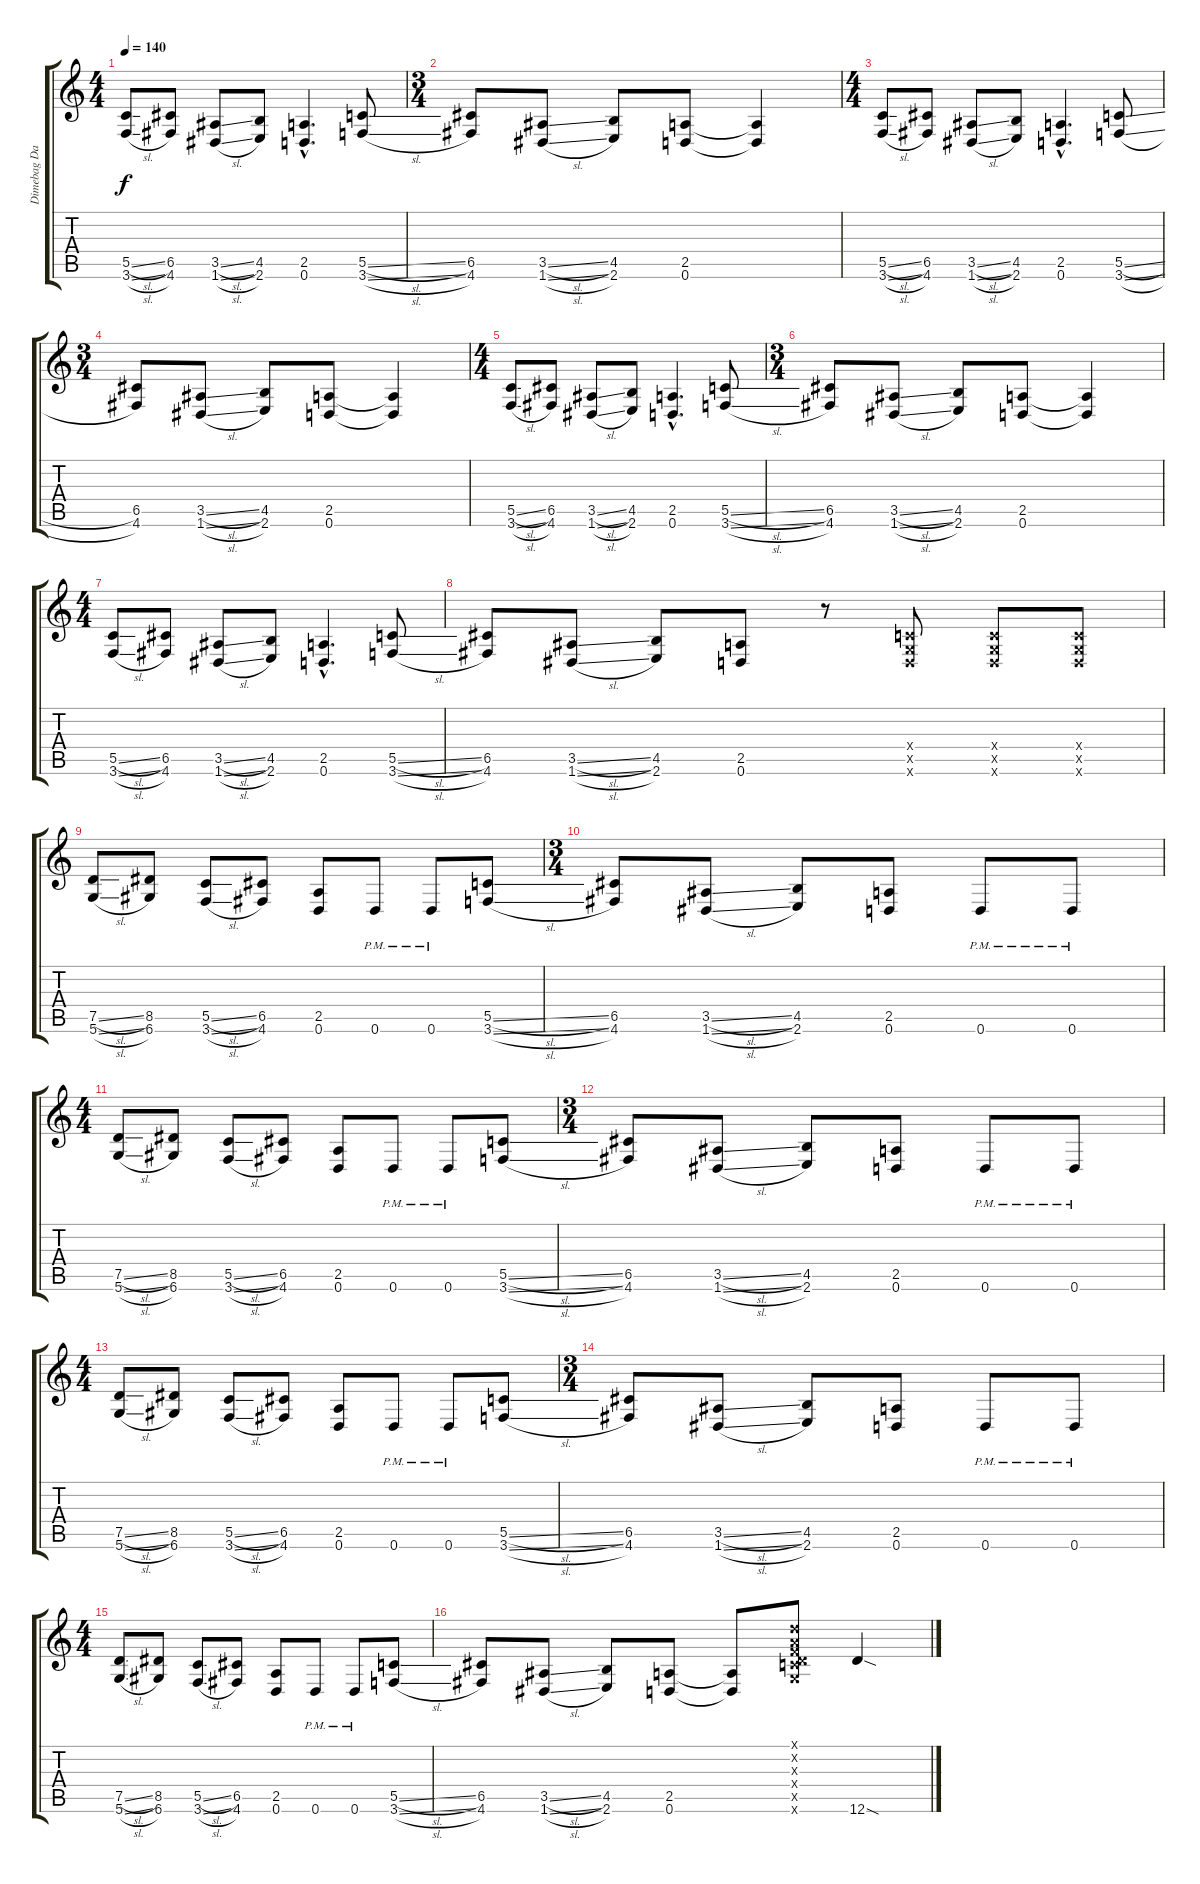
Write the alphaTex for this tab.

\track ("Dimebag Darrell" "Dimebag Da") {instrument overdrivenguitar}
\staff {score tabs}
\tuning (D4 A3 F3 C3 G2 D2) {hide}
\ts (4 4)
\tempo 140
\clef g2
\ks c
(5.5{sl} 3.6{sl}).8{dy f instrument overdrivenguitar} (6.5 4.6).8 (3.5{sl} 1.6{sl}).8 (4.5 2.6).8 (2.5{hac} 0.6{hac}).4{d} (5.5{sl} 3.6{sl}).8 |
\ts (3 4)
(6.5 4.6).8 (3.5{sl} 1.6{sl}).8 (4.5 2.6).8 (2.5 0.6).8 (2.5{t} 0.6{t}).4 |
\ts (4 4)
(5.5{sl} 3.6{sl}).8 (6.5 4.6).8 (3.5{sl} 1.6{sl}).8 (4.5 2.6).8 (2.5{hac} 0.6{hac}).4{d} (5.5{sl} 3.6{sl}).8 |
\ts (3 4)
(6.5 4.6).8 (3.5{sl} 1.6{sl}).8 (4.5 2.6).8 (2.5 0.6).8 (2.5{t} 0.6{t}).4 |
\ts (4 4)
(5.5{sl} 3.6{sl}).8 (6.5 4.6).8 (3.5{sl} 1.6{sl}).8 (4.5 2.6).8 (2.5{hac} 0.6{hac}).4{d} (5.5{sl} 3.6{sl}).8 |
\ts (3 4)
(6.5 4.6).8 (3.5{sl} 1.6{sl}).8 (4.5 2.6).8 (2.5 0.6).8 (2.5{t} 0.6{t}).4 |
\ts (4 4)
(5.5{sl} 3.6{sl}).8 (6.5 4.6).8 (3.5{sl} 1.6{sl}).8 (4.5 2.6).8 (2.5{hac} 0.6{hac}).4{d} (5.5{sl} 3.6{sl}).8 |
(6.5 4.6).8 (3.5{sl} 1.6{sl}).8 (4.5 2.6).8 (2.5 0.6).8 r.8 (0.4{x} 0.5{x} 0.6{x}).8 (0.4{x} 0.5{x} 0.6{x}).8 (0.4{x} 0.5{x} 0.6{x}).8 |
(7.5{sl} 5.6{sl}).8 (8.5 6.6).8 (5.5{sl} 3.6{sl}).8 (6.5 4.6).8 (2.5 0.6).8 0.6{pm}.8 0.6{pm}.8 (5.5{sl} 3.6{sl}).8 |
\ts (3 4)
(6.5 4.6).8 (3.5{sl} 1.6{sl}).8 (4.5 2.6).8 (2.5 0.6).8 0.6{pm}.8 0.6{pm}.8 |
\ts (4 4)
(7.5{sl} 5.6{sl}).8 (8.5 6.6).8 (5.5{sl} 3.6{sl}).8 (6.5 4.6).8 (2.5 0.6).8 0.6{pm}.8 0.6{pm}.8 (5.5{sl} 3.6{sl}).8 |
\ts (3 4)
(6.5 4.6).8 (3.5{sl} 1.6{sl}).8 (4.5 2.6).8 (2.5 0.6).8 0.6{pm}.8 0.6{pm}.8 |
\ts (4 4)
(7.5{sl} 5.6{sl}).8 (8.5 6.6).8 (5.5{sl} 3.6{sl}).8 (6.5 4.6).8 (2.5 0.6).8 0.6{pm}.8 0.6{pm}.8 (5.5{sl} 3.6{sl}).8 |
\ts (3 4)
(6.5 4.6).8 (3.5{sl} 1.6{sl}).8 (4.5 2.6).8 (2.5 0.6).8 0.6{pm}.8 0.6{pm}.8 |
\ts (4 4)
(7.5{sl} 5.6{sl}).8 (8.5 6.6).8 (5.5{sl} 3.6{sl}).8 (6.5 4.6).8 (2.5 0.6).8 0.6{pm}.8 0.6{pm}.8 (5.5{sl} 3.6{sl}).8 |
(6.5 4.6).8 (3.5{sl} 1.6{sl}).8 (4.5 2.6).8 (2.5 0.6).8 (2.5{t} 0.6{t}).8 (0.1{x} 0.2{x} 0.3{x} 0.4{x} 0.5{x} 12.6{x}).8 12.6{sod}.4
